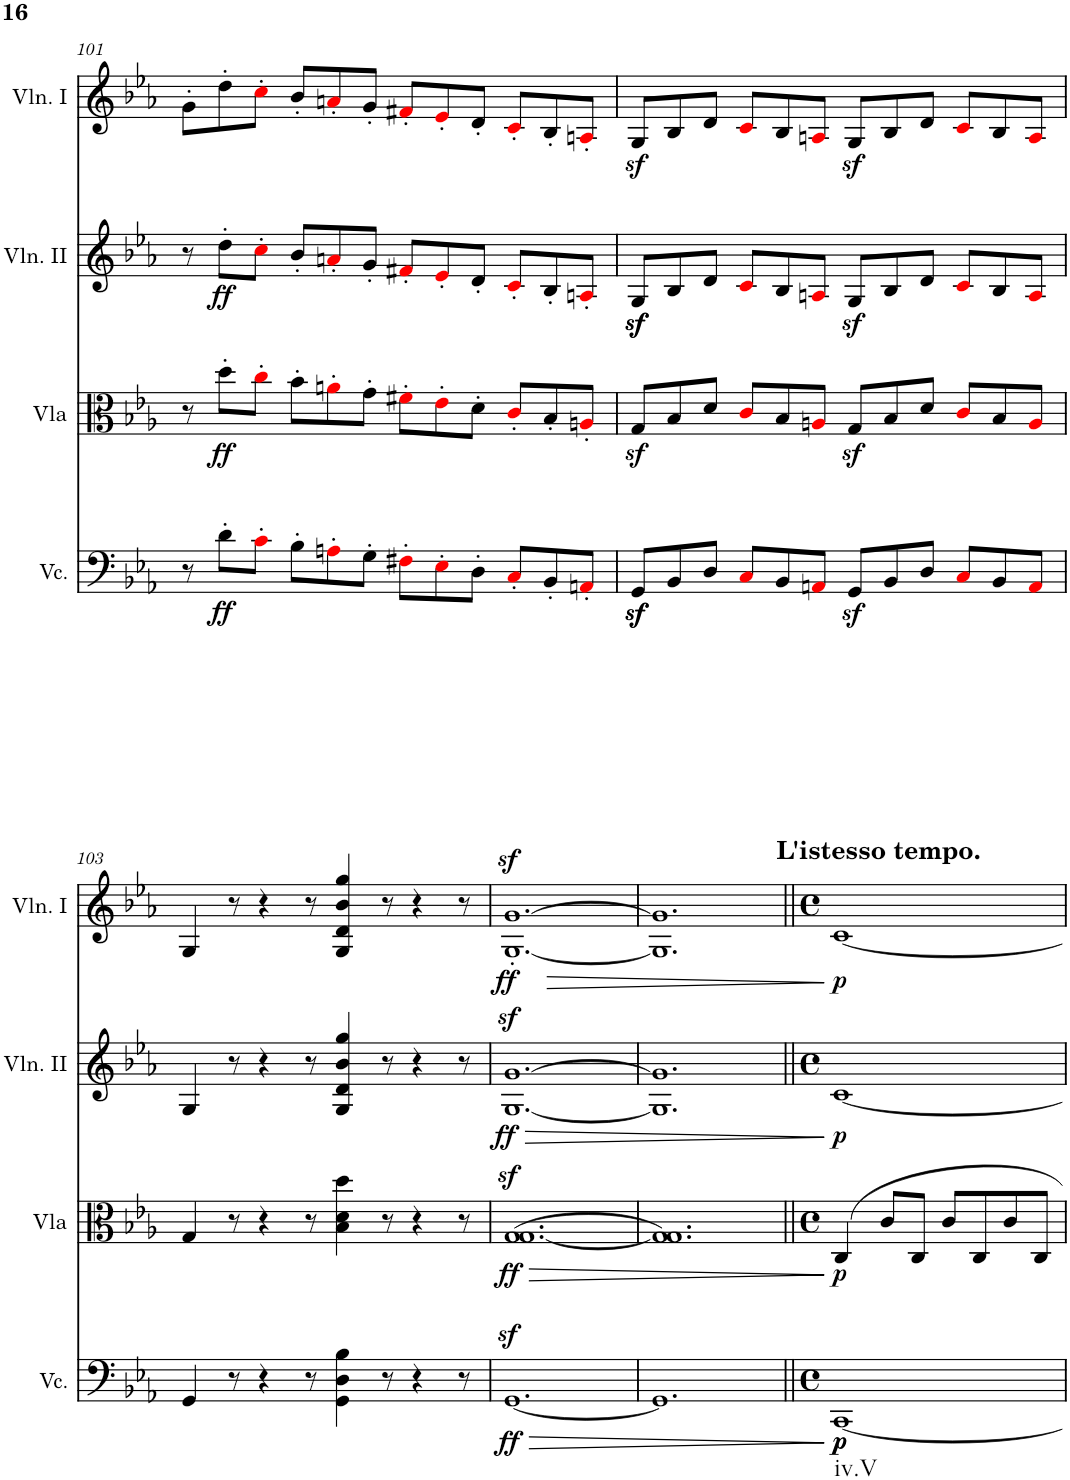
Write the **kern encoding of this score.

**kern	**dynam	**kern	**dynam	**kern	**dynam	**kern	**dynam
*part4	*part4	*part3	*part3	*part2	*part2	*part1	*part1
*staff4	*staff4	*staff3	*staff3	*staff2	*staff2	*staff1	*staff1
*I"Violoncello	*	*I"Viola	*	*I"Violino II	*	*I"Violino I	*
*I'Vc.	*	*I'Vla	*	*I'Vln. II	*	*I'Vln. I	*
!!LO:PB:g=z
*clefF4	*	*clefC3	*	*clefG2	*	*clefG2	*
*k[b-e-a-]	*	*k[b-e-a-]	*	*k[b-e-a-]	*	*k[b-e-a-]	*
*M12/8	*	*M12/8	*	*M12/8	*	*M12/8	*
=101	=101	=101	=101	=101	=101	=101	=101
8r	.	8r	.	8r	.	8g'\L	.
!	!LO:DY:b	!	!LO:DY:b	!	!LO:DY:b	!	!
8d'\L	ff	8dd'\L	ff	8dd'\L	ff	8dd'\	.
8c'i\J	.	8cc'i\J	.	8cc'i\J	.	8cc'i\J	.
8B-'\L	.	8b-'\L	.	8b-'/L	.	8b-'/L	.
8An'i\	.	8an'i\	.	8an'i/	.	8an'i/	.
8G'\J	.	8g'\J	.	8g'/J	.	8g'/J	.
8F#X'i\L	.	8f#X'i\L	.	8f#X'i/L	.	8f#X'i/L	.
8E-'i\	.	8e-'i\	.	8e-'i/	.	8e-'i/	.
8D'\J	.	8d'\J	.	8d'/J	.	8d'/J	.
8C'i/L	.	8c'i/L	.	8c'i/L	.	8c'i/L	.
8BB-'/	.	8B-'/	.	8B-'/	.	8B-'/	.
8AAn'i/J	.	8An'i/J	.	8An'i/J	.	8An'i/J	.
=102	=102	=102	=102	=102	=102	=102	=102
8GGz</L	.	8Gz</L	.	8Gz</L	.	8Gz</L	.
8BB-/	.	8B-/	.	8B-/	.	8B-/	.
8D/J	.	8d/J	.	8d/J	.	8d/J	.
8Ci/L	.	8ci/L	.	8ci/L	.	8ci/L	.
8BB-/	.	8B-/	.	8B-/	.	8B-/	.
8AAni/J	.	8Ani/J	.	8Ani/J	.	8Ani/J	.
8GGz</L	.	8Gz</L	.	8Gz</L	.	8Gz</L	.
8BB-/	.	8B-/	.	8B-/	.	8B-/	.
8D/J	.	8d/J	.	8d/J	.	8d/J	.
8Ci/L	.	8ci/L	.	8ci/L	.	8ci/L	.
8BB-/	.	8B-/	.	8B-/	.	8B-/	.
8AAi/J	.	8Ai/J	.	8Ai/J	.	8Ai/J	.
!!LO:LB:g=z
=103	=103	=103	=103	=103	=103	=103	=103
4GG/	.	4G/	.	4G/	.	4G/	.
8r	.	8r	.	8r	.	8r	.
4r	.	4r	.	4r	.	4r	.
8r	.	8r	.	8r	.	8r	.
4GG\ 4D\ 4B-\	.	4B-\ 4d\ 4dd\	.	4G/ 4d/ 4b-/ 4gg/	.	4G/ 4d/ 4b-/ 4gg/	.
8r	.	8r	.	8r	.	8r	.
4r	.	4r	.	4r	.	4r	.
8r	.	8r	.	8r	.	8r	.
=104	=104	=104	=104	=104	=104	=104	=104
!	!LO:HP:b	!	!LO:HP:b	!	!LO:HP:b	!	!LO:HP:b
!	!LO:DY:n=1:b	!	!LO:DY:n=1:b	!	!LO:DY:n=1:b	!	!LO:DY:n=1:b
[1.GGz>	> ff	(>1.Gz> [1.Gz>	> ff	[1.Gz> [1.gz>	> ff	[1.Gz>' [1.gz>'	> ff
=105	=105	=105	=105	=105	=105	=105	=105
1.GG]	.	1.G] 1.G)	.	1.G] 1.g]	.	1.G] 1.g]	.
.	]	.	]	.	]	.	]
=106||	=106||	=106||	=106||	=106||	=106||	=106||	=106||
*M4/4	*	*M4/4	*	*M4/4	*	*M4/4	*
*met(c)	*	*met(c)	*	*met(c)	*	*met(c)	*
!	!	!	!	!	!	!LO:TX:a:B:t=L'istesso tempo.	!
!LO:TX:b:t=iv.V	!	!	!	!	!	!	!
!	!LO:DY:b	!	!	!	!	!	!
!	!LO:DY:n=1:b	!	!LO:DY:b	!	!LO:DY:b	!	!LO:DY:b
[1CC	p p	4C/	p	[1c	p	[1c	p
.	.	8c/L	.	.	.	.	.
.	.	8C/J	.	.	.	.	.
.	.	8c/L	.	.	.	.	.
.	.	8C/	.	.	.	.	.
.	.	8c/	.	.	.	.	.
.	.	8C/J	.	.	.	.	.
=	=	=	=	=	=	=	=
*-	*-	*-	*-	*-	*-	*-	*-
